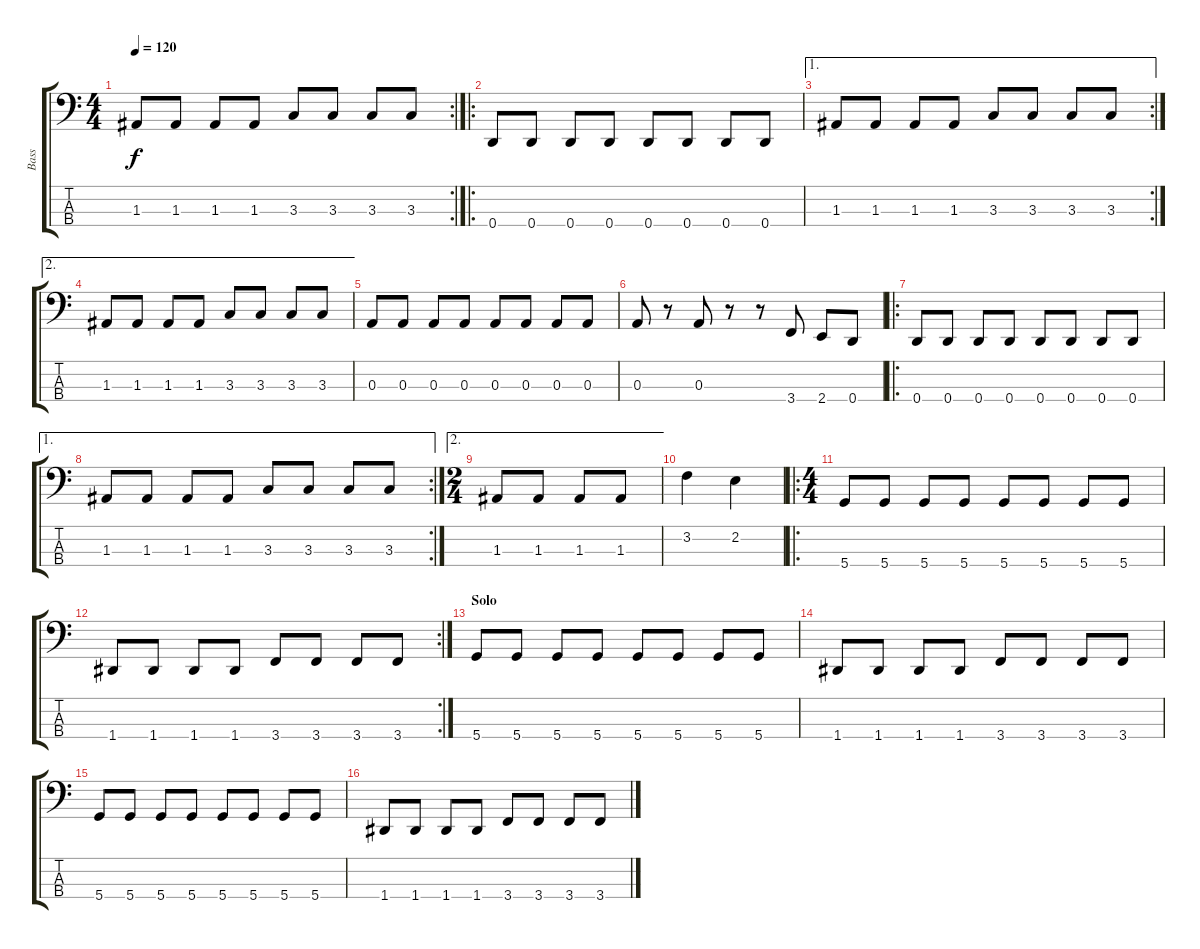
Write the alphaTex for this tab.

\track ("Bass" "Bass") {instrument electricbassfinger}
\staff {score tabs}
\tuning (G2 D2 A1 D1) {hide}
\rc 2
\ts (4 4)
\tempo 120
\clef f4
\ks c
1.3.8{dy f} 1.3.8 1.3.8 1.3.8 3.3.8 3.3.8 3.3.8 3.3.8 |
\ro
0.4.8 0.4.8 0.4.8 0.4.8 0.4.8 0.4.8 0.4.8 0.4.8 |
\ae 1
\rc 2
1.3.8 1.3.8 1.3.8 1.3.8 3.3.8 3.3.8 3.3.8 3.3.8 |
\ae 2
1.3.8 1.3.8 1.3.8 1.3.8 3.3.8 3.3.8 3.3.8 3.3.8 |
0.3.8 0.3.8 0.3.8 0.3.8 0.3.8 0.3.8 0.3.8 0.3.8 |
0.3.8 r.8 0.3.8 r.8 r.8 3.4.8 2.4.8 0.4.8 |
\ro
0.4.8 0.4.8 0.4.8 0.4.8 0.4.8 0.4.8 0.4.8 0.4.8 |
\ae 1
\rc 2
1.3.8 1.3.8 1.3.8 1.3.8 3.3.8 3.3.8 3.3.8 3.3.8 |
\ae 2
\ts (2 4)
1.3.8 1.3.8 1.3.8 1.3.8 |
3.2.4 2.2.4 |
\ro
\ts (4 4)
5.4.8 5.4.8 5.4.8 5.4.8 5.4.8 5.4.8 5.4.8 5.4.8 |
\rc 2
1.4.8 1.4.8 1.4.8 1.4.8 3.4.8 3.4.8 3.4.8 3.4.8 |
\section ("" "Solo")
5.4.8 5.4.8 5.4.8 5.4.8 5.4.8 5.4.8 5.4.8 5.4.8 |
1.4.8 1.4.8 1.4.8 1.4.8 3.4.8 3.4.8 3.4.8 3.4.8 |
5.4.8 5.4.8 5.4.8 5.4.8 5.4.8 5.4.8 5.4.8 5.4.8 |
1.4.8 1.4.8 1.4.8 1.4.8 3.4.8 3.4.8 3.4.8 3.4.8
